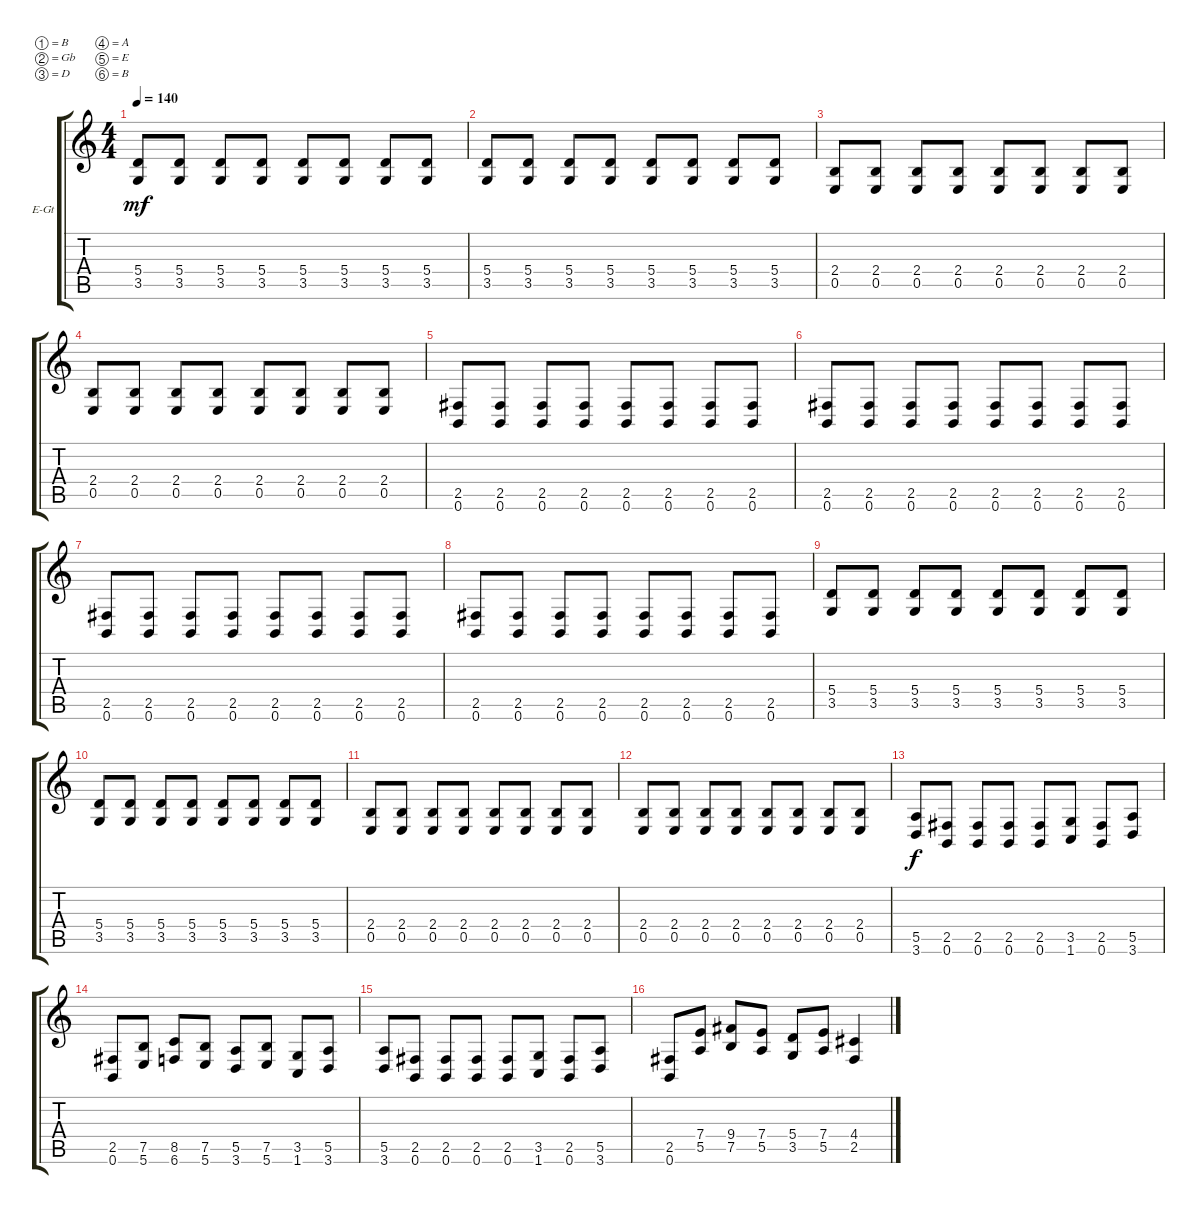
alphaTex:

\bracketExtendMode groupsimilarinstruments
\firstSystemTrackNameOrientation horizontal
\otherSystemsTrackNameOrientation horizontal
\track ("Electric Guitar 1" "E-Gt") {instrument distortionguitar}
\staff {score tabs}
\tuning (B3 Gb3 D3 A2 E2 B1)
\ts (4 4)
\tempo 140
\clef g2
\ks c
(3.5 5.4).8{dy mf} (3.5 5.4).8 (3.5 5.4).8 (3.5 5.4).8 (3.5 5.4).8 (3.5 5.4).8 (3.5 5.4).8 (3.5 5.4).8 |
(3.5 5.4).8 (3.5 5.4).8 (3.5 5.4).8 (3.5 5.4).8 (3.5 5.4).8 (3.5 5.4).8 (3.5 5.4).8 (3.5 5.4).8 |
(0.5 2.4).8 (0.5 2.4).8 (0.5 2.4).8 (0.5 2.4).8 (0.5 2.4).8 (0.5 2.4).8 (0.5 2.4).8 (0.5 2.4).8 |
(0.5 2.4).8 (0.5 2.4).8 (0.5 2.4).8 (0.5 2.4).8 (0.5 2.4).8 (0.5 2.4).8 (0.5 2.4).8 (0.5 2.4).8 |
(0.6 2.5).8 (2.5 0.6).8 (0.6 2.5).8 (0.6 2.5).8 (0.6 2.5).8 (0.6 2.5).8 (0.6 2.5).8 (0.6 2.5).8 |
(0.6 2.5).8 (0.6 2.5).8 (0.6 2.5).8 (0.6 2.5).8 (0.6 2.5).8 (0.6 2.5).8 (0.6 2.5).8 (0.6 2.5).8 |
(0.6 2.5).8 (2.5 0.6).8 (0.6 2.5).8 (0.6 2.5).8 (0.6 2.5).8 (0.6 2.5).8 (0.6 2.5).8 (0.6 2.5).8 |
(0.6 2.5).8 (0.6 2.5).8 (0.6 2.5).8 (0.6 2.5).8 (0.6 2.5).8 (0.6 2.5).8 (0.6 2.5).8 (0.6 2.5).8 |
(3.5 5.4).8 (3.5 5.4).8 (3.5 5.4).8 (3.5 5.4).8 (3.5 5.4).8 (3.5 5.4).8 (3.5 5.4).8 (3.5 5.4).8 |
(3.5 5.4).8 (3.5 5.4).8 (3.5 5.4).8 (3.5 5.4).8 (3.5 5.4).8 (3.5 5.4).8 (3.5 5.4).8 (3.5 5.4).8 |
(0.5 2.4).8 (0.5 2.4).8 (0.5 2.4).8 (0.5 2.4).8 (0.5 2.4).8 (0.5 2.4).8 (0.5 2.4).8 (0.5 2.4).8 |
(0.5 2.4).8 (0.5 2.4).8 (0.5 2.4).8 (0.5 2.4).8 (0.5 2.4).8 (0.5 2.4).8 (0.5 2.4).8 (0.5 2.4).8 |
(3.6 5.5).8{dy f} (0.6 2.5).8 (0.6 2.5).8 (0.6 2.5).8 (0.6 2.5).8 (1.6 3.5).8 (0.6 2.5).8 (3.6 5.5).8 |
(0.6 2.5).8 (5.6 7.5).8 (6.6 8.5).8 (5.6 7.5).8 (3.6 5.5).8 (5.6 7.5).8 (1.6 3.5).8 (3.6 5.5).8 |
(3.6 5.5).8 (0.6 2.5).8 (0.6 2.5).8 (0.6 2.5).8 (0.6 2.5).8 (1.6 3.5).8 (0.6 2.5).8 (3.6 5.5).8 |
(0.6 2.5).8 (5.5 7.4).8 (7.5 9.4).8 (5.5 7.4).8 (3.5 5.4).8 (5.5 7.4).8 (2.5 4.4).4
